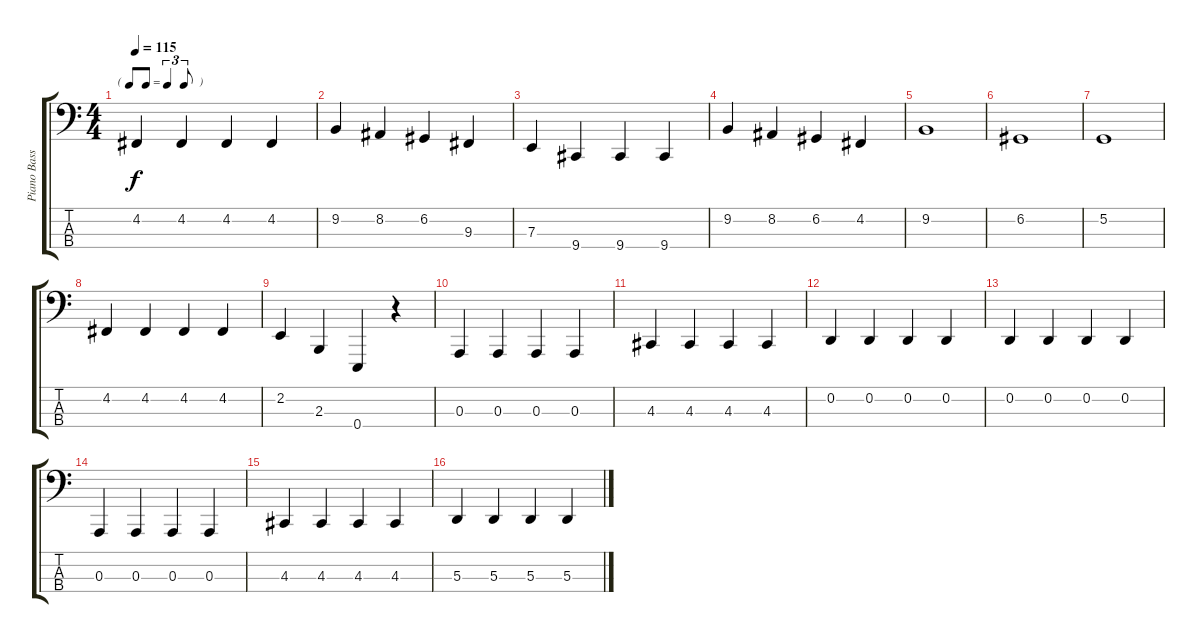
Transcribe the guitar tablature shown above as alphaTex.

\track ("Piano Bass" "Piano Bass") {instrument acousticgrandpiano}
\staff {score tabs}
\tuning (G2 D2 A1 E1) {hide}
\ts (4 4)
\tf triplet8th
\tempo 115
\clef f4
\ks c
4.2.4{dy f} 4.2.4 4.2.4 4.2.4 |
9.2.4 8.2.4 6.2.4 9.3.4 |
7.3.4 9.4.4 9.4.4 9.4.4 |
9.2.4 8.2.4 6.2.4 4.2.4 |
9.2.1 |
6.2.1 |
5.2.1 |
4.2.4 4.2.4 4.2.4 4.2.4 |
2.2.4 2.3.4 0.4.4 r.4 |
0.3.4 0.3.4 0.3.4 0.3.4 |
4.3.4 4.3.4 4.3.4 4.3.4 |
0.2.4 0.2.4 0.2.4 0.2.4 |
0.2.4 0.2.4 0.2.4 0.2.4 |
0.3.4 0.3.4 0.3.4 0.3.4 |
4.3.4 4.3.4 4.3.4 4.3.4 |
5.3.4 5.3.4 5.3.4 5.3.4
